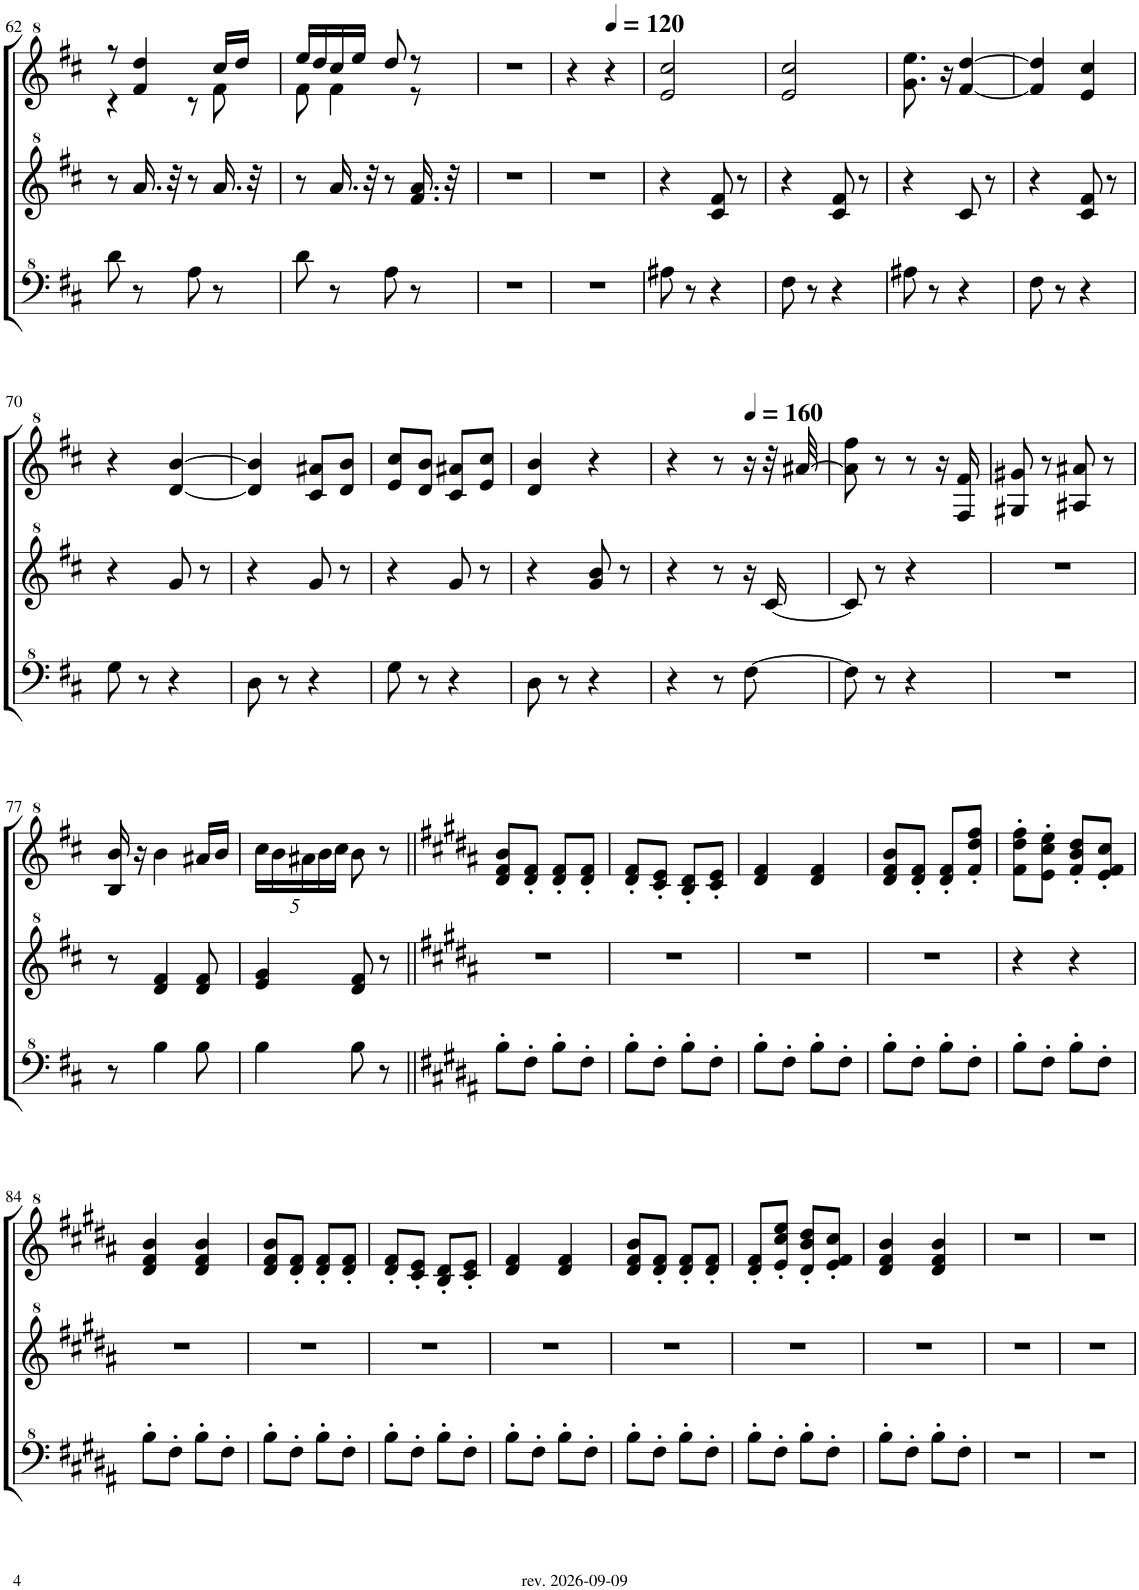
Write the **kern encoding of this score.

**kern	**kern	**kern
*part1	*part1	*part1
*staff3	*staff2	*staff1
*I"パンフルート	*	*
!!LO:PB:g=z
*clefF^4	*clefG^2	*clefG^2
*k[f#c#]	*k[f#c#]	*k[f#c#]
*M2/4	*M2/4	*M2/4
=62	=62	=62
*	*	*^
8dd\	8r	8r	4r
8r	16.aa/	4ff#/ 4ddd/	.
.	32r	.	.
8a\	8r	.	8r
8r	16.aa/	16ccc#/LL	8ff#\
.	.	16ddd/JJ	.
.	32r	.	.
=63	=63	=63	=63
8dd\	8r	16eee/LL	8ff#\
.	.	16ddd/	.
8r	16.aa/	16ccc#/	4ff#\
.	.	16eee/JJ	.
.	32r	.	.
8a\	8r	8ddd/	.
8r	16.ff#/ 16.aa/	8r	8r
.	32r	.	.
*	*	*v	*v
=64	=64	=64
2r	2r	2r
=65	=65	=65
2r	2r	4r
*	*	*MM120
.	.	4r
=66	=66	=66
8a#X\	4r	2ee/ 2ccc#/
8r	.	.
4r	8cc#/ 8ff#/	.
.	8r	.
=67	=67	=67
8f#\	4r	2ee/ 2ccc#/
8r	.	.
4r	8cc#/ 8ff#/	.
.	8r	.
=68	=68	=68
8a#X\	4r	8.gg\ 8.eee\
8r	.	.
.	.	16r
4r	8cc#/	[4ff#/ [4ddd/
.	8r	.
=69	=69	=69
8f#\	4r	4ff#/] 4ddd/]
8r	.	.
4r	8cc#/ 8ff#/	4ee/ 4ccc#/
.	8r	.
!!LO:LB:g=z
=70	=70	=70
8g\	4r	4r
8r	.	.
4r	8gg/	[4dd/ [4bb/
.	8r	.
=71	=71	=71
8d\	4r	4dd/] 4bb/]
8r	.	.
4r	8gg/	8cc#/ 8aa#X/L
.	8r	8dd/ 8bb/J
=72	=72	=72
8g\	4r	8ee/ 8ccc#/L
8r	.	8dd/ 8bb/J
4r	8gg/	8cc#/ 8aa#X/L
.	8r	8ee/ 8ccc#/J
=73	=73	=73
8d\	4r	4dd/ 4bb/
8r	.	.
4r	8gg/ 8bb/	4r
.	8r	.
=74	=74	=74
4r	4r	4r
8r	8r	8r
*	*	*MM160
[8f#\	16r	16r
.	[16cc#/	32r
.	.	[32aa#X/
=75	=75	=75
8f#\]	8cc#/]	8aa#\] 8fff#\
8r	8r	8r
4r	4r	8r
.	.	16r
.	.	16f#/ 16ff#/
=76	=76	=76
2r	2r	8g#X/ 8gg#X/
.	.	8r
.	.	8a#X/ 8aa#X/
.	.	8r
!!LO:LB:g=z
=77	=77	=77
8r	8r	16b/ 16bb/
.	.	16r
4b\	4dd/ 4ff#/	4bb\
8b\	8dd/ 8ff#/	16aa#X/LL
.	.	16bb/JJ
=78	=78	=78
*	*	*Xbrackettup
4b\	4ee/ 4gg/	20ccc#\LL
.	.	20bb\
.	.	20aa#X\
.	.	20bb\
.	.	20ccc#\JJ
8b\	8dd/ 8ff#/	8bb\
8r	8r	8r
=79||	=79||	=79||
*k[f#c#g#d#a#]	*k[f#c#g#d#a#]	*k[f#c#g#d#a#]
8b'\L	2r	8dd#/ 8ff#/ 8bb/L
8f#'\J	.	8dd#/' 8ff#/'J
8b'\L	.	8dd#/' 8ff#/'L
8f#'\J	.	8dd#/' 8ff#/'J
=80	=80	=80
8b'\L	2r	8dd#/' 8ff#/'L
8f#'\J	.	8cc#/' 8ee/'J
8b'\L	.	8b/' 8dd#/'L
8f#'\J	.	8cc#/' 8ee/'J
=81	=81	=81
8b'\L	2r	4dd#/ 4ff#/
8f#'\J	.	.
8b'\L	.	4dd#/ 4ff#/
8f#'\J	.	.
=82	=82	=82
8b'\L	2r	8dd#/ 8ff#/ 8bb/L
8f#'\J	.	8dd#/' 8ff#/'J
8b'\L	.	8dd#/' 8ff#/'L
8f#'\J	.	8ff#/' 8ddd#/' 8fff#/'J
=83	=83	=83
8b'\L	4r	8ff#\' 8ddd#\' 8fff#\'L
8f#'\J	.	8ee\' 8ccc#\' 8eee\'J
8b'\L	4r	8ff#/' 8bb/' 8ddd#/'L
8f#'\J	.	8ee/' 8ff#/' 8ccc#/'J
!!LO:LB:g=z
=84	=84	=84
8b'\L	2r	4dd#/ 4ff#/ 4bb/
8f#'\J	.	.
8b'\L	.	4dd#/ 4ff#/ 4bb/
8f#'\J	.	.
=85	=85	=85
8b'\L	2r	8dd#/ 8ff#/ 8bb/L
8f#'\J	.	8dd#/' 8ff#/'J
8b'\L	.	8dd#/' 8ff#/'L
8f#'\J	.	8dd#/' 8ff#/'J
=86	=86	=86
8b'\L	2r	8dd#/' 8ff#/'L
8f#'\J	.	8cc#/' 8ee/'J
8b'\L	.	8b/' 8dd#/'L
8f#'\J	.	8cc#/' 8ee/'J
=87	=87	=87
8b'\L	2r	4dd#/ 4ff#/
8f#'\J	.	.
8b'\L	.	4dd#/ 4ff#/
8f#'\J	.	.
=88	=88	=88
8b'\L	2r	8dd#/ 8ff#/ 8bb/L
8f#'\J	.	8dd#/' 8ff#/'J
8b'\L	.	8dd#/' 8ff#/'L
8f#'\J	.	8dd#/' 8ff#/'J
=89	=89	=89
8b'\L	2r	8dd#/' 8ff#/'L
8f#'\J	.	8ee/' 8ccc#/' 8eee/'J
8b'\L	.	8dd#/' 8bb/' 8ddd#/'L
8f#'\J	.	8ee/' 8ff#/' 8ccc#/'J
=90	=90	=90
8b'\L	2r	4dd#/ 4ff#/ 4bb/
8f#'\J	.	.
8b'\L	.	4dd#/ 4ff#/ 4bb/
8f#'\J	.	.
=91	=91	=91
2r	2r	2r
=92	=92	=92
2r	2r	2r
=	=	=
*-	*-	*-
